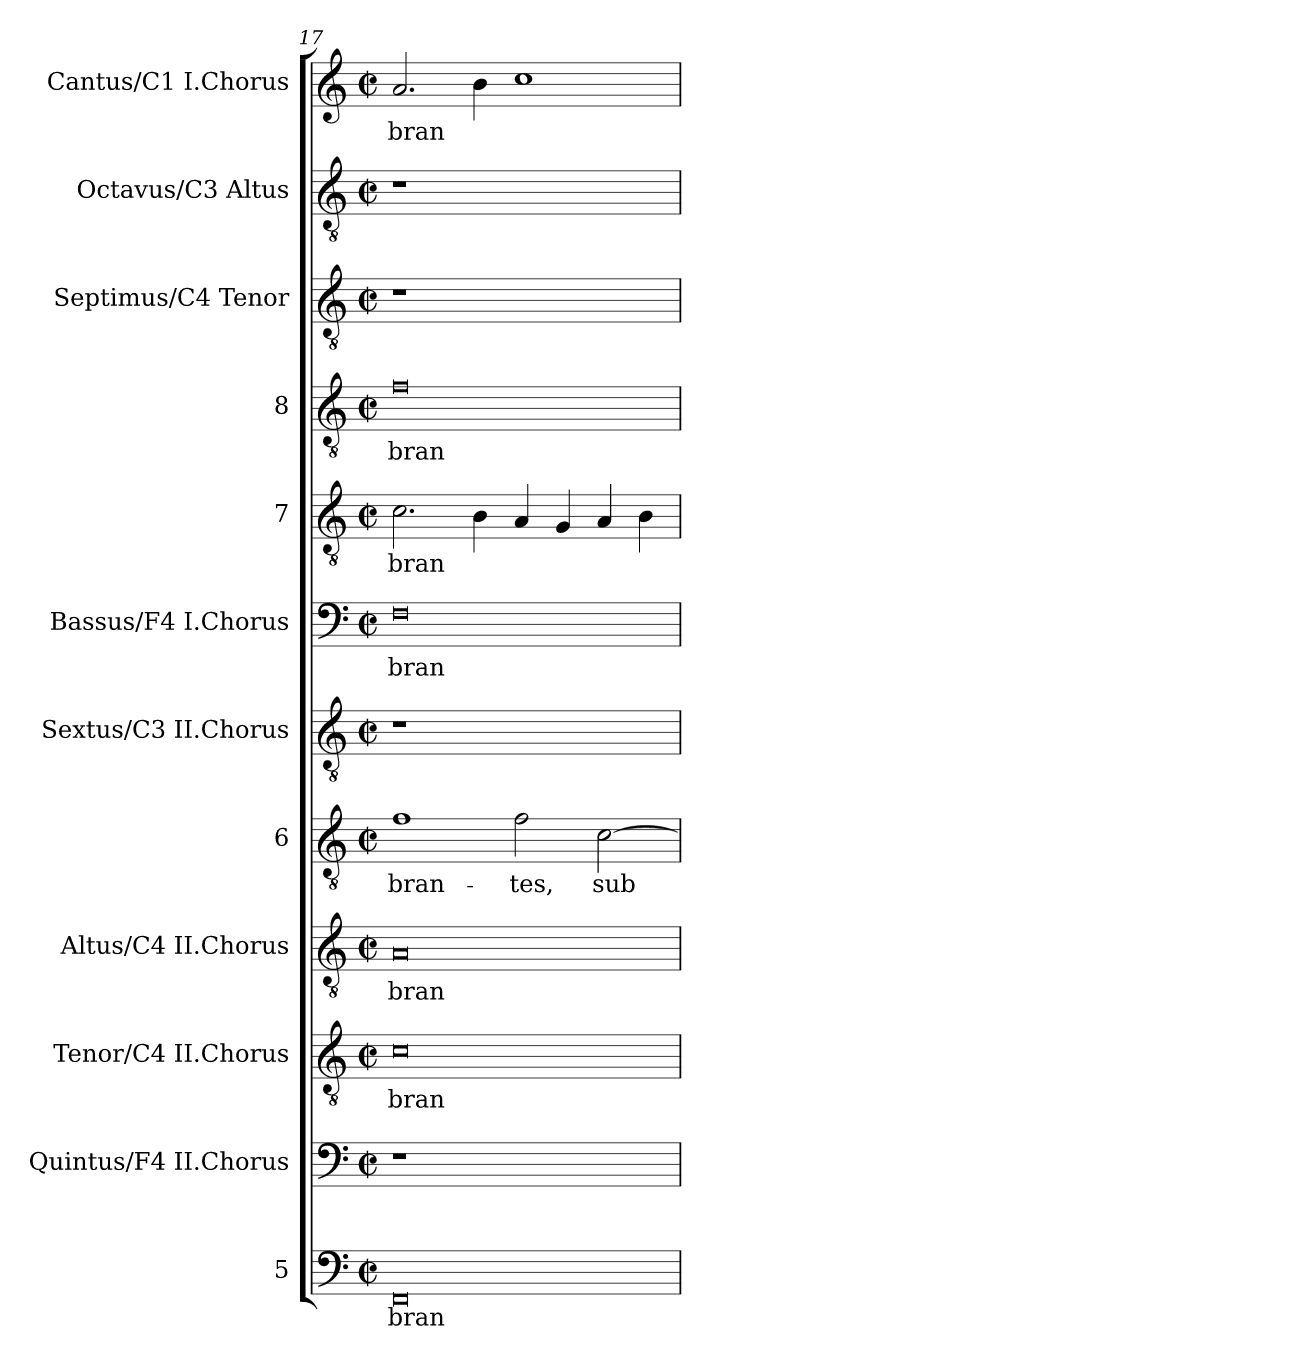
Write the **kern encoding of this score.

**kern	**text	**kern	**kern	**text	**kern	**text	**kern	**text	**kern	**kern	**text	**kern	**text	**kern	**text	**kern	**kern	**kern	**text
*part12	*part12	*part11	*part10	*part10	*part9	*part9	*part8	*part8	*part7	*part6	*part6	*part5	*part5	*part4	*part4	*part3	*part2	*part1	*part1
*staff12	*staff12	*staff11	*staff10	*staff10	*staff9	*staff9	*staff8	*staff8	*staff7	*staff6	*staff6	*staff5	*staff5	*staff4	*staff4	*staff3	*staff2	*staff1	*staff1
*I"5	*	*I"Quintus/F4  II.Chorus	*I"Tenor/C4  II.Chorus	*	*I"Altus/C4  II.Chorus	*	*I"6	*	*I"Sextus/C3  II.Chorus	*I"Bassus/F4  I.Chorus	*	*I"7	*	*I"8	*	*I"Septimus/C4  Tenor	*I"Octavus/C3  Altus	*I"Cantus/C1  I.Chorus	*
*	*	*	*I'T	*	*I'A	*	*	*	*	*I'B	*	*	*	*	*	*	*	*I'C	*
*clefF4	*	*clefF4	*clefGv2	*	*clefGv2	*	*clefGv2	*	*clefGv2	*clefF4	*	*clefGv2	*	*clefGv2	*	*clefGv2	*clefGv2	*clefG2	*
*k[]	*	*k[]	*k[]	*	*k[]	*	*k[]	*	*k[]	*k[]	*	*k[]	*	*k[]	*	*k[]	*k[]	*k[]	*
*C:	*	*C:	*C:	*	*C:	*	*C:	*	*C:	*C:	*	*C:	*	*C:	*	*C:	*C:	*C:	*
*M2/2	*	*M2/2	*M2/2	*	*M2/2	*	*M2/2	*	*M2/2	*M2/2	*	*M2/2	*	*M2/2	*	*M2/2	*M2/2	*M2/2	*
*met(c|)	*	*met(c|)	*met(c|)	*	*met(c|)	*	*met(c|)	*	*met(c|)	*met(c|)	*	*met(c|)	*	*met(c|)	*	*met(c|)	*met(c|)	*met(c|)	*
=17	=17	=17	=17	=17	=17	=17	=17	=17	=17	=17	=17	=17	=17	=17	=17	=17	=17	=17	=17
!	!LO:LY:b:cj	!	!	!LO:LY:b:cj	!	!LO:LY:b:cj	!	!LO:LY:b:cj	!	!	!LO:LY:b:cj	!	!LO:LY:b:cj	!	!LO:LY:b:cj	!	!	!	!LO:LY:b:cj
0FF	-bran-	1r	0c	-bran-	0A	-bran-	1f	-bran-	1r	0F	-bran-	2.c\	-bran-	0f	-bran-	1r	1r	2.a/	-bran-
!	!	!	!	!	!	!	!	!	!	!	!	!	!LO:LY:b:cj	!	!	!	!	!	!LO:LY:b:cj
.	.	.	.	.	.	.	.	.	.	.	.	4B\	--	.	.	.	.	4b\	--
!	!	!	!	!	!	!	!	!LO:LY:b:cj	!	!	!	!	!LO:LY:b:cj	!	!	!	!	!	!LO:LY:b:cj
.	.	1ryy	.	.	.	.	2f\	-tes,	1ryy	.	.	4A/	--	.	.	1ryy	1ryy	1cc	--
!	!	!	!	!	!	!	!	!	!	!	!	!	!LO:LY:b:cj	!	!	!	!	!	!
.	.	.	.	.	.	.	.	.	.	.	.	4G/	--	.	.	.	.	.	.
!	!	!	!	!	!	!	!	!LO:LY:b:cj	!	!	!	!	!LO:LY:b:cj	!	!	!	!	!	!
.	.	.	.	.	.	.	[>2c\	sub	.	.	.	4A/	--	.	.	.	.	.	.
!	!	!	!	!	!	!	!	!	!	!	!	!	!LO:LY:b:cj	!	!	!	!	!	!
.	.	.	.	.	.	.	.	.	.	.	.	4B\	--	.	.	.	.	.	.
=	=	=	=	=	=	=	=	=	=	=	=	=	=	=	=	=	=	=	=
*-	*-	*-	*-	*-	*-	*-	*-	*-	*-	*-	*-	*-	*-	*-	*-	*-	*-	*-	*-
